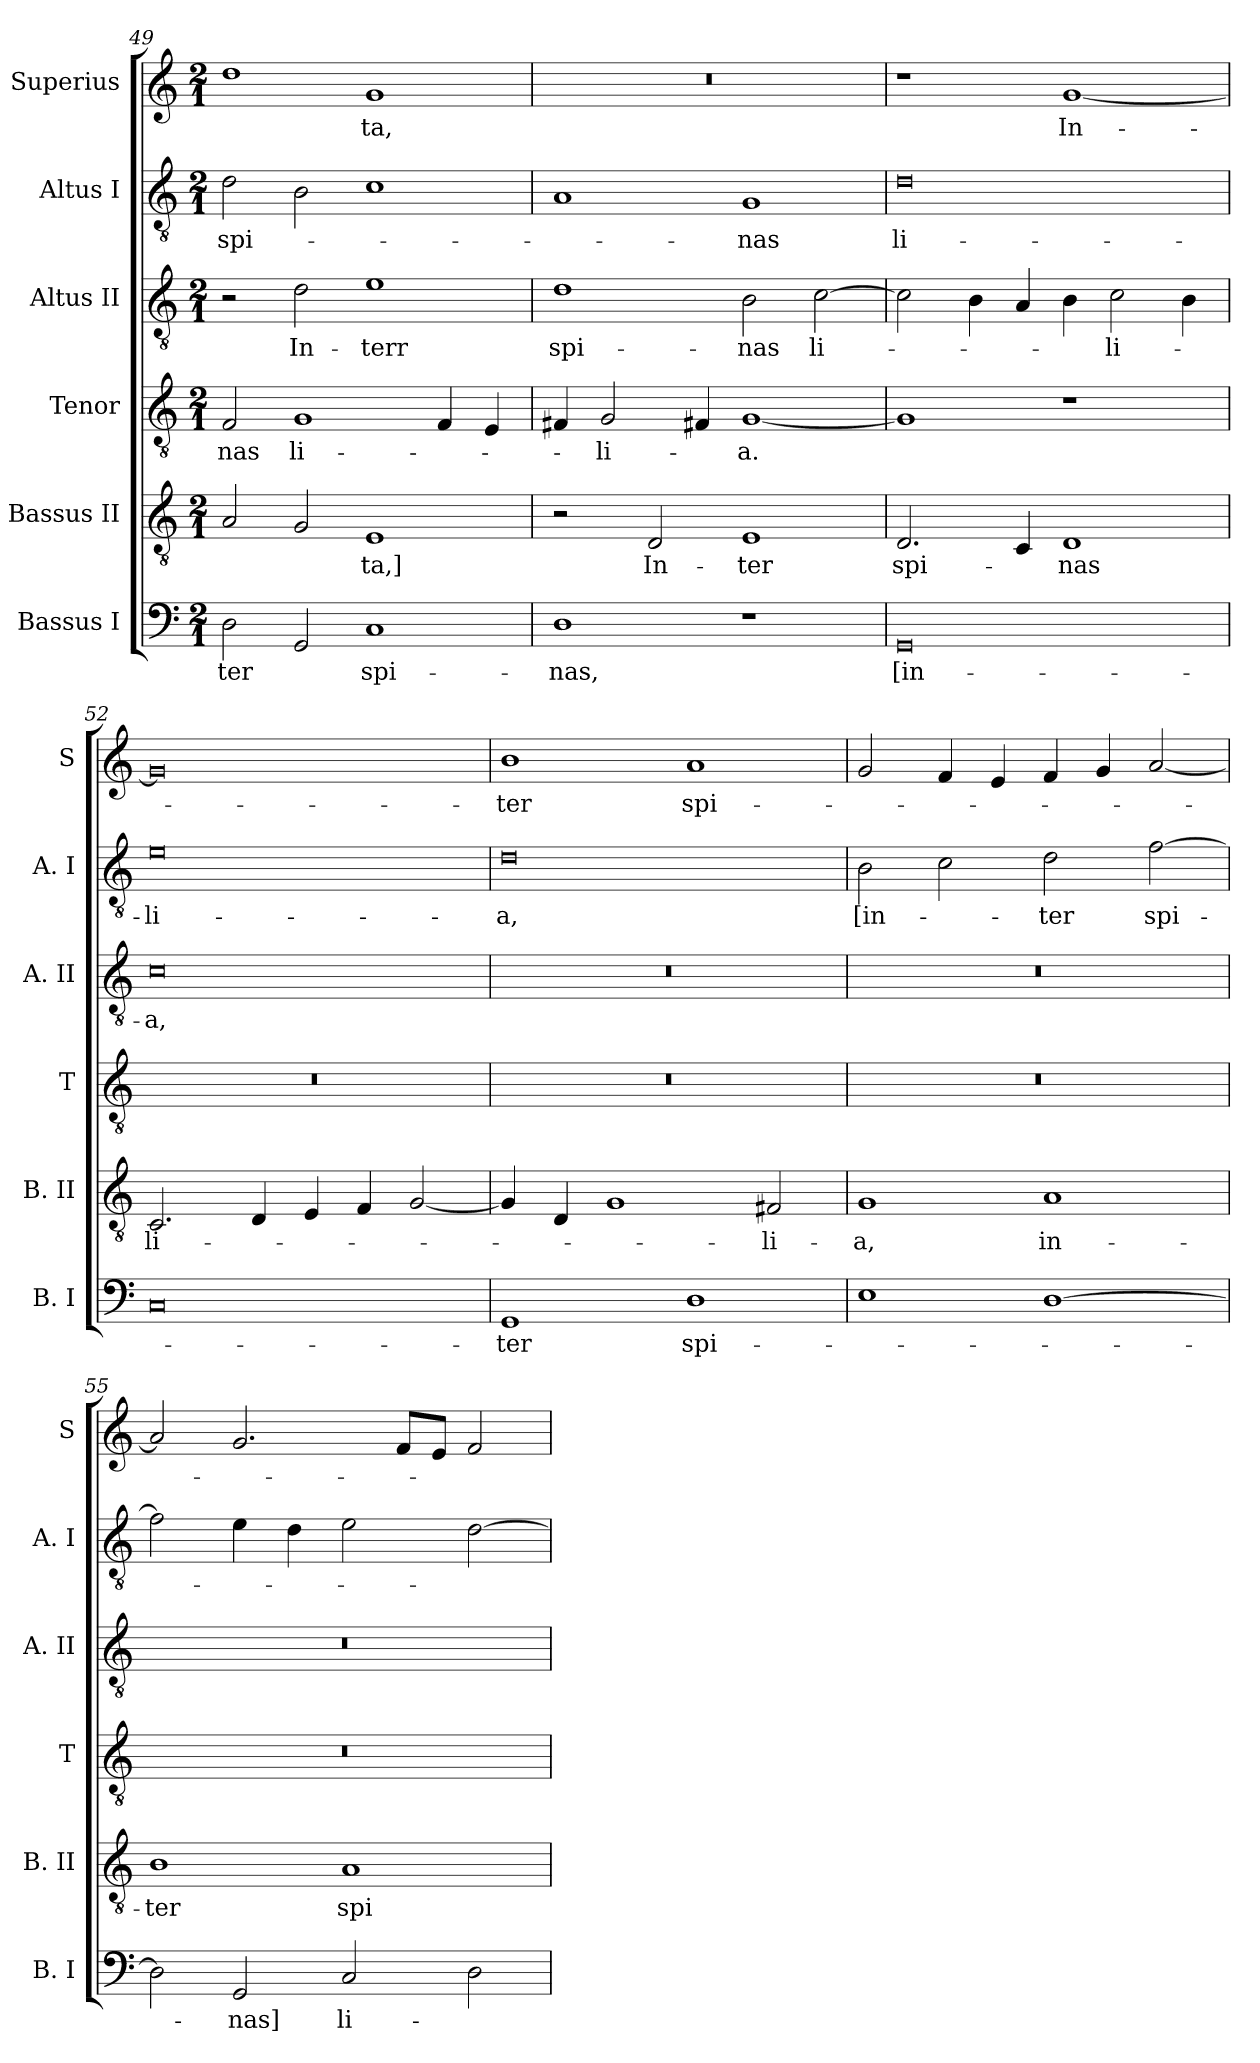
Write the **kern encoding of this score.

**kern	**text	**kern	**text	**kern	**text	**kern	**text	**kern	**text	**kern	**text
*part6	*part6	*part5	*part5	*part4	*part4	*part3	*part3	*part2	*part2	*part1	*part1
*staff6	*staff6	*staff5	*staff5	*staff4	*staff4	*staff3	*staff3	*staff2	*staff2	*staff1	*staff1
*I"Bassus I	*	*I"Bassus II	*	*I"Tenor	*	*I"Altus II	*	*I"Altus I	*	*I"Superius	*
*I'B. I	*	*I'B. II	*	*I'T	*	*I'A. II	*	*I'A. I	*	*I'S	*
*clefF4	*	*clefGv2	*	*clefGv2	*	*clefGv2	*	*clefGv2	*	*clefG2	*
*k[]	*	*k[]	*	*k[]	*	*k[]	*	*k[]	*	*k[]	*
*C:	*	*C:	*	*C:	*	*C:	*	*C:	*	*C:	*
*M2/1	*	*M2/1	*	*M2/1	*	*M2/1	*	*M2/1	*	*M2/1	*
=49	=49	=49	=49	=49	=49	=49	=49	=49	=49	=49	=49
2D	-ter	2A	.	2F	-nas	2r	.	2d	spi-	1dd	.
2GG	.	2G	.	1G	li-	2d	In-	2B	.	.	.
1C	spi-	1E	-ta,]	.	.	1e	-terr	1c	.	1g	-ta,
.	.	.	.	4F	.	.	.	.	.	.	.
.	.	.	.	4E	.	.	.	.	.	.	.
=50	=50	=50	=50	=50	=50	=50	=50	=50	=50	=50	=50
1D	-nas,	2r	.	4F#X	.	1d	spi-	1A	.	0r	.
.	.	.	.	2G	-li-	.	.	.	.	.	.
.	.	2D	In-	.	.	.	.	.	.	.	.
.	.	.	.	4F#X	.	.	.	.	.	.	.
1r	.	1E	-ter	[1G	-a.	2B	-nas	1G	-nas	.	.
.	.	.	.	.	.	[2c	li-	.	.	.	.
=51	=51	=51	=51	=51	=51	=51	=51	=51	=51	=51	=51
0GG	[in-	2.D	spi-	1G]	.	2c]	.	0d	li-	1r	.
.	.	.	.	.	.	4B	.	.	.	.	.
.	.	4C	.	.	.	4A	.	.	.	.	.
.	.	1D	-nas	1r	.	4B	.	.	.	[1g	In-
.	.	.	.	.	.	2c	-li-	.	.	.	.
.	.	.	.	.	.	4B	.	.	.	.	.
=52	=52	=52	=52	=52	=52	=52	=52	=52	=52	=52	=52
0C	.	2.C	li-	0r	.	0c	-a,	0e	-li-	0g]	.
.	.	4D	.	.	.	.	.	.	.	.	.
.	.	4E	.	.	.	.	.	.	.	.	.
.	.	4F	.	.	.	.	.	.	.	.	.
.	.	[2G	.	.	.	.	.	.	.	.	.
=53	=53	=53	=53	=53	=53	=53	=53	=53	=53	=53	=53
1GG	-ter	4G]	.	0r	.	0r	.	0d	-a,	1b	-ter
.	.	4D	.	.	.	.	.	.	.	.	.
.	.	1G	.	.	.	.	.	.	.	.	.
1D	spi-	.	.	.	.	.	.	.	.	1a	spi-
.	.	2F#X	-li-	.	.	.	.	.	.	.	.
=54	=54	=54	=54	=54	=54	=54	=54	=54	=54	=54	=54
1E	.	1G	-a,	0r	.	0r	.	2B	[in-	2g	.
.	.	.	.	.	.	.	.	2c	.	4f	.
.	.	.	.	.	.	.	.	.	.	4e	.
[1D	.	1A	in-	.	.	.	.	2d	-ter	4f	.
.	.	.	.	.	.	.	.	.	.	4g	.
.	.	.	.	.	.	.	.	[2f	spi-	[2a	.
=55	=55	=55	=55	=55	=55	=55	=55	=55	=55	=55	=55
2D]	.	1B	-ter	0r	.	0r	.	2f]	.	2a]	.
2GG	-nas]	.	.	.	.	.	.	4e	.	2.g	.
.	.	.	.	.	.	.	.	4d	.	.	.
2C	li-	1A	spi-	.	.	.	.	2e	.	.	.
.	.	.	.	.	.	.	.	.	.	8fL	.
.	.	.	.	.	.	.	.	.	.	8eJ	.
2D	.	.	.	.	.	.	.	[2d	.	2f	.
=	=	=	=	=	=	=	=	=	=	=	=
*-	*-	*-	*-	*-	*-	*-	*-	*-	*-	*-	*-
